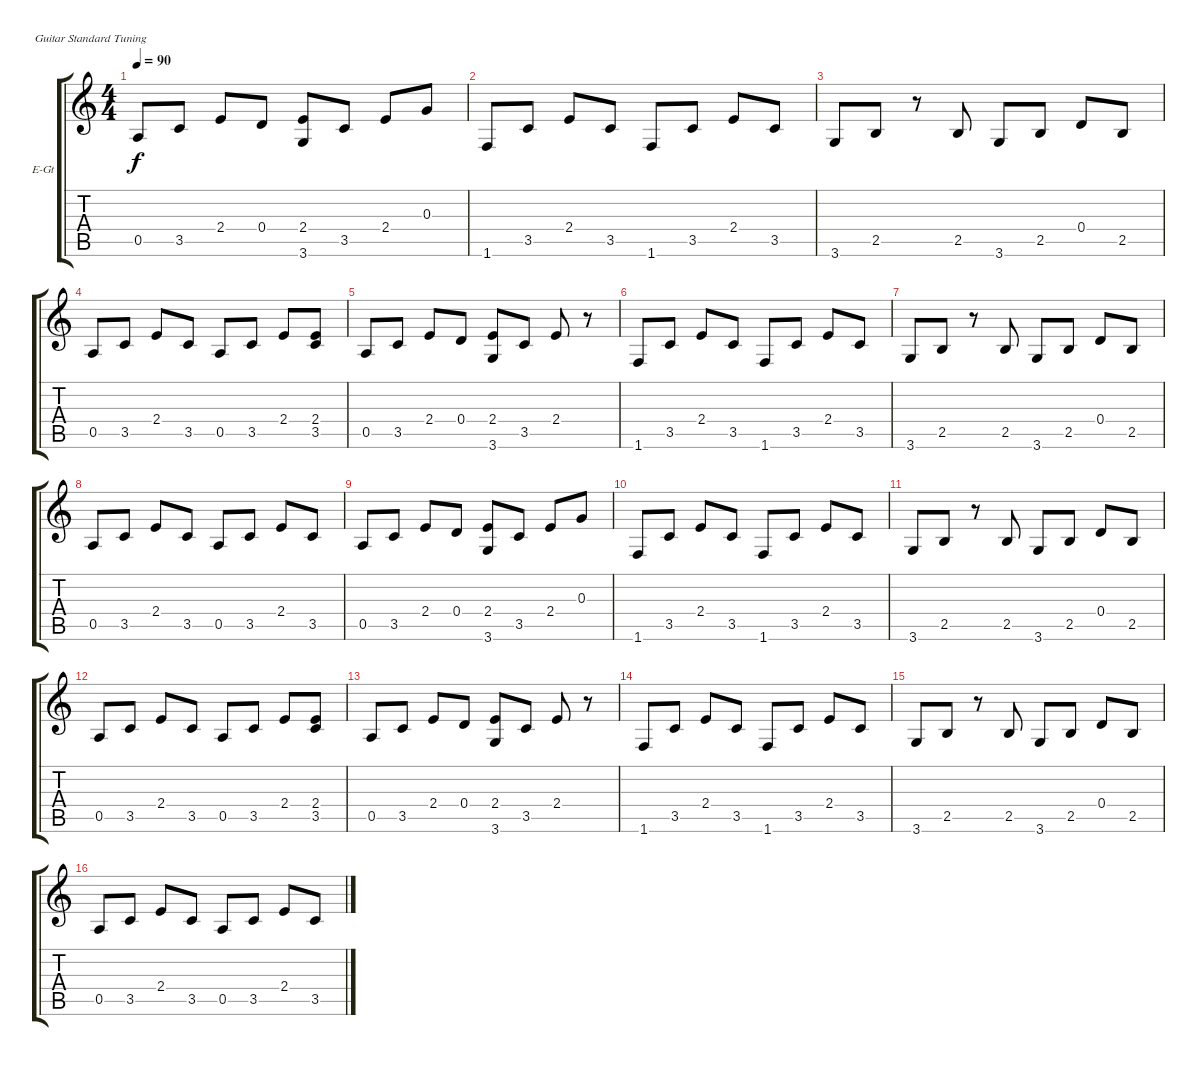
\defaultSystemsLayout 4
\bracketExtendMode groupsimilarinstruments
\firstSystemTrackNameOrientation horizontal
\otherSystemsTrackNameOrientation horizontal
\track ("Guitarra 2" "E-Gt") {instrument distortionguitar}
\staff {score tabs}
\tuning (E4 B3 G3 D3 A2 E2)
\ts (4 4)
\tempo 90
\clef g2
\scale
0.333333
\ks c
0.5.8{dy f} 3.5.8 2.4.8 0.4.8 (2.4 3.6).8 3.5.8 2.4.8 0.3.8 |
\scale
0.333333 1.6.8 3.5.8 2.4.8 3.5.8 1.6.8 3.5.8 2.4.8 3.5.8 |
\scale
0.333333 3.6.8 2.5.8 r.8 2.5.8 3.6.8 2.5.8 0.4.8 2.5.8 |
\scale
0.333333 0.5.8 3.5.8 2.4.8 3.5.8 0.5.8 3.5.8 2.4.8 (2.4 3.5).8 |
\scale
0.333333 0.5.8 3.5.8 2.4.8 0.4.8 (2.4 3.6).8 3.5.8 2.4.8 r.8 |
\scale
0.333333 1.6.8 3.5.8 2.4.8 3.5.8 1.6.8 3.5.8 2.4.8 3.5.8 |
\scale
0.333333 3.6.8 2.5.8 r.8 2.5.8 3.6.8 2.5.8 0.4.8 2.5.8 |
\scale
0.333333 0.5.8 3.5.8 2.4.8 3.5.8 0.5.8 3.5.8 2.4.8 3.5.8 |
\scale
0.333333 0.5.8 3.5.8 2.4.8 0.4.8 (2.4 3.6).8 3.5.8 2.4.8 0.3.8 |
\scale
0.333333 1.6.8 3.5.8 2.4.8 3.5.8 1.6.8 3.5.8 2.4.8 3.5.8 |
\scale
0.333333 3.6.8 2.5.8 r.8 2.5.8 3.6.8 2.5.8 0.4.8 2.5.8 |
\scale
0.333333 0.5.8 3.5.8 2.4.8 3.5.8 0.5.8 3.5.8 2.4.8 (2.4 3.5).8 |
\scale
0.333333 0.5.8 3.5.8 2.4.8 0.4.8 (2.4 3.6).8 3.5.8 2.4.8 r.8 |
\scale
0.333333 1.6.8 3.5.8 2.4.8 3.5.8 1.6.8 3.5.8 2.4.8 3.5.8 |
\scale
0.333333 3.6.8 2.5.8 r.8 2.5.8 3.6.8 2.5.8 0.4.8 2.5.8 |
\scale
0.333333 0.5.8 3.5.8 2.4.8 3.5.8 0.5.8 3.5.8 2.4.8 3.5.8
